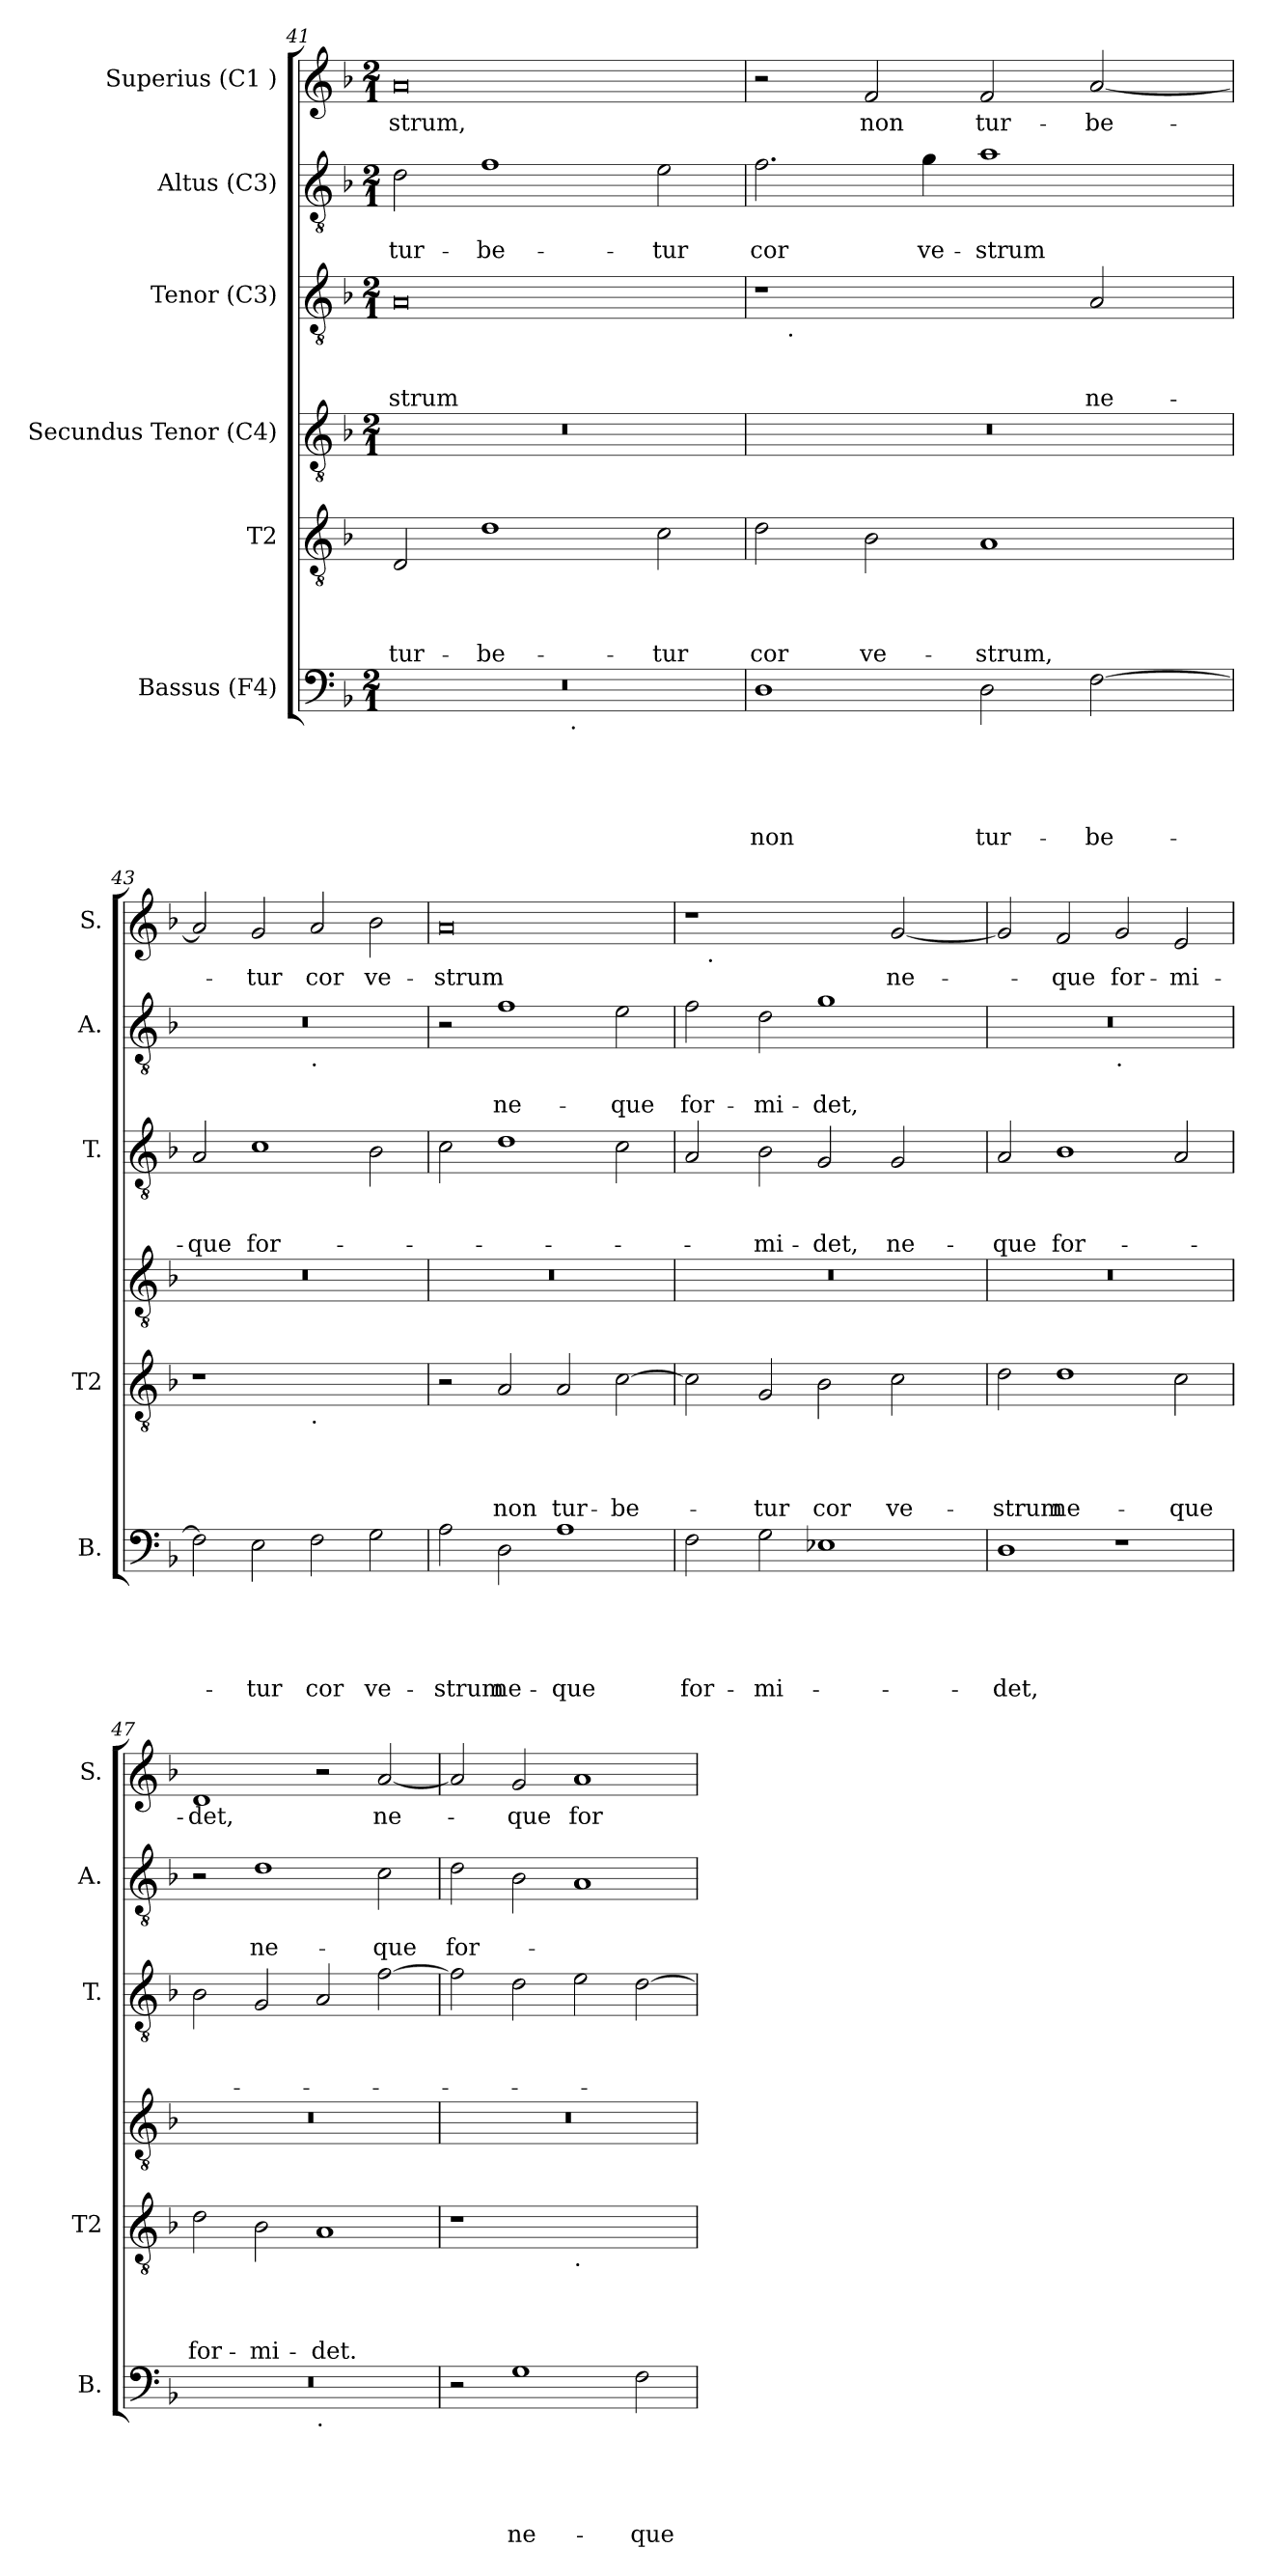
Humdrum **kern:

**kern	**text	**text	**text	**text	**text	**kern	**text	**text	**text	**text	**kern	**kern	**text	**text	**text	**kern	**text	**text	**kern	**text
*part6	*part6	*part6	*part6	*part6	*part6	*part5	*part5	*part5	*part5	*part5	*part4	*part3	*part3	*part3	*part3	*part2	*part2	*part2	*part1	*part1
*staff6	*staff6	*staff6	*staff6	*staff6	*staff6	*staff5	*staff5	*staff5	*staff5	*staff5	*staff4	*staff3	*staff3	*staff3	*staff3	*staff2	*staff2	*staff2	*staff1	*staff1
*I"Bassus (F4)	*	*	*	*	*	*I"T2	*	*	*	*	*I"Secundus Tenor (C4)	*I"Tenor (C3)	*	*	*	*I"Altus (C3)	*	*	*I"Superius (C1 )	*
*I'B.	*	*	*	*	*	*I'T2	*	*	*	*	*	*I'T.	*	*	*	*I'A.	*	*	*I'S.	*
!!LO:LB:g=z
*clefF4	*	*	*	*	*	*clefGv2	*	*	*	*	*clefGv2	*clefGv2	*	*	*	*clefGv2	*	*	*clefG2	*
*k[b-]	*	*	*	*	*	*k[b-]	*	*	*	*	*k[b-]	*k[b-]	*	*	*	*k[b-]	*	*	*k[b-]	*
*F:	*	*	*	*	*	*F:	*	*	*	*	*F:	*F:	*	*	*	*F:	*	*	*F:	*
*M2/1	*	*	*	*	*	*	*	*	*	*	*M2/1	*M2/1	*	*	*	*M2/1	*	*	*M2/1	*
=41	=41	=41	=41	=41	=41	=41	=41	=41	=41	=41	=41	=41	=41	=41	=41	=41	=41	=41	=41	=41
!	!	!	!	!	!	!	!	!	!	!LO:LY:b	!	!	!	!	!LO:LY:b	!	!	!LO:LY:b	!	!LO:LY:b
*^	*	*	*	*	*	*	*	*	*	*	*	*	*	*	*	*	*	*	*	*
0r	1ryy	.	.	.	.	.	2D/	.	.	.	tur-	0r	0A	.	.	-strum	2d\	.	tur-	0a	-strum,
!	!	!	!	!	!	!	!	!	!	!	!LO:LY:b	!	!	!	!	!	!	!	!LO:LY:b	!	!
.	.	.	.	.	.	.	1d	.	.	.	-be-	.	.	.	.	.	1f	.	-be-	.	.
!	!LO:TX:b:t=.	!	!	!	!	!	!	!	!	!	!	!	!	!	!	!	!	!	!	!	!
.	1ryy	.	.	.	.	.	.	.	.	.	.	.	.	.	.	.	.	.	.	.	.
!	!	!	!	!	!	!	!	!	!	!	!LO:LY:b	!	!	!	!	!	!	!	!LO:LY:b	!	!
.	.	.	.	.	.	.	2c\	.	.	.	-tur	.	.	.	.	.	2e\	.	-tur	.	.
=42	=42	=42	=42	=42	=42	=42	=42	=42	=42	=42	=42	=42	=42	=42	=42	=42	=42	=42	=42	=42	=42
!	!	!	!	!	!	!LO:LY:b	!	!	!	!	!LO:LY:b	!	!	!	!	!	!	!	!LO:LY:b	!	!
*v	*v	*	*	*	*	*	*	*	*	*	*	*	*^	*	*	*	*	*	*	*	*
1D	.	.	.	.	non	2d\	.	.	.	cor	0r	1r	16.ryy	.	.	.	2.f\	.	cor	2r	.
!	!	!	!	!	!	!	!	!	!	!	!	!	!LO:TX:b:t=.	!	!	!	!	!	!	!	!
.	.	.	.	.	.	.	.	.	.	.	.	.	1ryy	.	.	.	.	.	.	.	.
!	!	!	!	!	!	!	!	!	!	!LO:LY:b	!	!	!	!	!	!	!	!	!	!	!LO:LY:b
.	.	.	.	.	.	2B-\	.	.	.	ve-	.	.	.	.	.	.	.	.	.	2f/	non
!	!	!	!	!	!	!	!	!	!	!	!	!	!	!	!	!	!	!	!LO:LY:b	!	!
.	.	.	.	.	.	.	.	.	.	.	.	.	.	.	.	.	4g\	.	ve-	.	.
!	!	!	!	!	!LO:LY:b	!	!	!	!	!LO:LY:b	!	!	!	!	!	!	!	!	!LO:LY:b	!	!LO:LY:b
2D\	.	.	.	.	tur-	1A	.	.	.	-strum,	.	2ryy	.	.	.	.	1a	.	-strum	2f/	tur-
.	.	.	.	.	.	.	.	.	.	.	.	.	2ryy	.	.	.	.	.	.	.	.
!	!	!	!	!	!LO:LY:b	!	!	!	!	!	!	!	!	!	!	!LO:LY:b	!	!	!	!	!LO:LY:b
[>2F\	.	.	.	.	-be-	.	.	.	.	.	.	2A/	.	.	.	ne-	.	.	.	[<2a/	-be-
.	.	.	.	.	.	.	.	.	.	.	.	.	4ryy	.	.	.	.	.	.	.	.
.	.	.	.	.	.	.	.	.	.	.	.	.	8ryy	.	.	.	.	.	.	.	.
.	.	.	.	.	.	.	.	.	.	.	.	.	32ryy	.	.	.	.	.	.	.	.
=43	=43	=43	=43	=43	=43	=43	=43	=43	=43	=43	=43	=43	=43	=43	=43	=43	=43	=43	=43	=43	=43
!	!	!	!	!	!	!	!	!	!	!	!	!	!	!	!	!LO:LY:b	!	!	!	!	!
*	*	*	*	*	*	*	*	*	*	*	*	*v	*v	*	*	*	*^	*	*	*	*
2F\]	.	.	.	.	.	1r	.	.	.	.	0r	2A/	.	.	-que	0r	1ryy	.	.	2a/]	.
!	!	!	!	!	!LO:LY:b	!	!	!	!	!	!	!	!	!	!LO:LY:b	!	!	!	!	!	!LO:LY:b
2E\	.	.	.	.	-tur	.	.	.	.	.	.	1c	.	.	for-	.	.	.	.	2g/	-tur
!	!	!	!	!	!	!	!	!	!	!	!	!	!	!	!	!	!LO:TX:b:t=.	!	!	!	!
!	!	!	!	!	!	!LO:TX:b:t=.	!	!	!	!	!	!	!	!	!	!	!	!	!	!	!
!	!	!	!	!	!LO:LY:b	!	!	!	!	!	!	!	!	!	!	!	!	!	!	!	!LO:LY:b
2F\	.	.	.	.	cor	1ryy	.	.	.	.	.	.	.	.	.	.	1ryy	.	.	2a/	cor
!	!	!	!	!	!LO:LY:b	!	!	!	!	!	!	!	!	!	!	!	!	!	!	!	!LO:LY:b
2G\	.	.	.	.	ve-	.	.	.	.	.	.	2B-\	.	.	.	.	.	.	.	2b-\	ve-
=44	=44	=44	=44	=44	=44	=44	=44	=44	=44	=44	=44	=44	=44	=44	=44	=44	=44	=44	=44	=44	=44
!	!	!	!	!	!LO:LY:b	!	!	!	!	!	!	!	!	!	!	!	!	!	!	!	!LO:LY:b
*	*	*	*	*	*	*	*	*	*	*	*	*	*	*	*	*v	*v	*	*	*	*
2A\	.	.	.	.	-strum	2r	.	.	.	.	0r	2c\	.	.	.	2r	.	.	0a	-strum
!	!	!	!	!	!LO:LY:b	!	!	!	!	!LO:LY:b	!	!	!	!	!	!	!	!LO:LY:b	!	!
2D\	.	.	.	.	ne-	2A/	.	.	.	non	.	1d	.	.	.	1f	.	ne-	.	.
!	!	!	!	!	!LO:LY:b	!	!	!	!	!LO:LY:b	!	!	!	!	!	!	!	!	!	!
1A	.	.	.	.	-que	2A/	.	.	.	tur-	.	.	.	.	.	.	.	.	.	.
!	!	!	!	!	!	!	!	!	!	!LO:LY:b	!	!	!	!	!	!	!	!LO:LY:b	!	!
.	.	.	.	.	.	[<2c\	.	.	.	-be-	.	2c\	.	.	.	2e\	.	-que	.	.
!!LO:LB:g=z
=45	=45	=45	=45	=45	=45	=45	=45	=45	=45	=45	=45	=45	=45	=45	=45	=45	=45	=45	=45	=45
!	!	!	!	!	!LO:LY:b	!	!	!	!	!	!	!	!	!	!	!	!	!LO:LY:b	!	!
*	*	*	*	*	*	*	*	*	*	*	*	*	*	*	*	*	*	*	*^	*
2F\	.	.	.	.	for-	2c\]	.	.	.	.	0r	2A/	.	.	.	2f\	.	for-	1r	16.ryy	.
!	!	!	!	!	!	!	!	!	!	!	!	!	!	!	!	!	!	!	!	!LO:TX:b:t=.	!
.	.	.	.	.	.	.	.	.	.	.	.	.	.	.	.	.	.	.	.	1ryy	.
!	!	!	!	!	!LO:LY:b	!	!	!	!	!LO:LY:b	!	!	!	!	!LO:LY:b	!	!	!LO:LY:b	!	!	!
2G\	.	.	.	.	-mi-	2G/	.	.	.	-tur	.	2B-\	.	.	-mi-	2d\	.	-mi-	.	.	.
!	!	!	!	!	!	!	!	!	!	!LO:LY:b	!	!	!	!	!LO:LY:b	!	!	!LO:LY:b	!	!	!
1E-X	.	.	.	.	.	2B-\	.	.	.	cor	.	2G/	.	.	-det,	1g	.	-det,	2ryy	.	.
.	.	.	.	.	.	.	.	.	.	.	.	.	.	.	.	.	.	.	.	2ryy	.
!	!	!	!	!	!	!	!	!	!	!LO:LY:b	!	!	!	!	!LO:LY:b	!	!	!	!	!	!LO:LY:b
.	.	.	.	.	.	2c\	.	.	.	ve-	.	2G/	.	.	ne-	.	.	.	[<2g/	.	ne-
.	.	.	.	.	.	.	.	.	.	.	.	.	.	.	.	.	.	.	.	4ryy	.
.	.	.	.	.	.	.	.	.	.	.	.	.	.	.	.	.	.	.	.	8ryy	.
.	.	.	.	.	.	.	.	.	.	.	.	.	.	.	.	.	.	.	.	32ryy	.
=46	=46	=46	=46	=46	=46	=46	=46	=46	=46	=46	=46	=46	=46	=46	=46	=46	=46	=46	=46	=46	=46
!	!	!	!	!	!LO:LY:b	!	!	!	!	!LO:LY:b	!	!	!	!	!LO:LY:b	!	!	!	!	!	!
*	*	*	*	*	*	*	*	*	*	*	*	*	*	*	*	*^	*	*	*v	*v	*
1D	.	.	.	.	-det,	2d\	.	.	.	-strum	0r	2A/	.	.	-que	0r	1ryy	.	.	2g/]	.
!	!	!	!	!	!	!	!	!	!	!LO:LY:b	!	!	!	!	!LO:LY:b	!	!	!	!	!	!LO:LY:b
.	.	.	.	.	.	1d	.	.	.	ne-	.	1B-	.	.	for-	.	.	.	.	2f/	-que
!	!	!	!	!	!	!	!	!	!	!	!	!	!	!	!	!	!LO:TX:b:t=.	!	!	!	!
!	!	!	!	!	!	!	!	!	!	!	!	!	!	!	!	!	!	!	!	!	!LO:LY:b
1r	.	.	.	.	.	.	.	.	.	.	.	.	.	.	.	.	1ryy	.	.	2g/	for-
!	!	!	!	!	!	!	!	!	!	!LO:LY:b	!	!	!	!	!	!	!	!	!	!	!LO:LY:b
.	.	.	.	.	.	2c\	.	.	.	-que	.	2A/	.	.	.	.	.	.	.	2e/	-mi-
=47	=47	=47	=47	=47	=47	=47	=47	=47	=47	=47	=47	=47	=47	=47	=47	=47	=47	=47	=47	=47	=47
!	!	!	!	!	!	!	!	!	!	!LO:LY:b	!	!	!	!	!	!	!	!	!	!	!LO:LY:b
*^	*	*	*	*	*	*	*	*	*	*	*	*	*	*	*	*v	*v	*	*	*	*
0r	1ryy	.	.	.	.	.	2d\	.	.	.	for-	0r	2B-\	.	.	.	2r	.	.	1d	-det,
!	!	!	!	!	!	!	!	!	!	!	!LO:LY:b	!	!	!	!	!	!	!	!LO:LY:b	!	!
.	.	.	.	.	.	.	2B-\	.	.	.	-mi-	.	2G/	.	.	.	1d	.	ne-	.	.
!	!LO:TX:b:t=.	!	!	!	!	!	!	!	!	!	!	!	!	!	!	!	!	!	!	!	!
!	!	!	!	!	!	!	!	!	!	!	!LO:LY:b	!	!	!	!	!	!	!	!	!	!
.	1ryy	.	.	.	.	.	1A	.	.	.	-det.	.	2A/	.	.	.	.	.	.	2r	.
!	!	!	!	!	!	!	!	!	!	!	!	!	!	!	!	!	!	!	!LO:LY:b	!	!LO:LY:b
.	.	.	.	.	.	.	.	.	.	.	.	.	[>2f\	.	.	.	2c\	.	-que	[<2a/	ne-
=48	=48	=48	=48	=48	=48	=48	=48	=48	=48	=48	=48	=48	=48	=48	=48	=48	=48	=48	=48	=48	=48
!	!	!	!	!	!	!	!	!	!	!	!	!	!	!	!	!	!	!	!LO:LY:b	!	!
*v	*v	*	*	*	*	*	*	*	*	*	*	*	*	*	*	*	*	*	*	*	*
2r	.	.	.	.	.	1r	.	.	.	.	0r	2f\]	.	.	.	2d\	.	for-	2a/]	.
!	!	!	!	!	!LO:LY:b	!	!	!	!	!	!	!	!	!	!	!	!	!	!	!LO:LY:b
1G	.	.	.	.	ne-	.	.	.	.	.	.	2d\	.	.	.	2B-\	.	.	2g/	-que
!	!	!	!	!	!	!LO:TX:b:t=.	!	!	!	!	!	!	!	!	!	!	!	!	!	!
!	!	!	!	!	!	!	!	!	!	!	!	!	!	!	!	!	!	!	!	!LO:LY:b
.	.	.	.	.	.	1ryy	.	.	.	.	.	2e\	.	.	.	1A	.	.	1a	for-
!	!	!	!	!	!LO:LY:b	!	!	!	!	!	!	!	!	!	!	!	!	!	!	!
2F\	.	.	.	.	-que	.	.	.	.	.	.	[>2d\	.	.	.	.	.	.	.	.
=	=	=	=	=	=	=	=	=	=	=	=	=	=	=	=	=	=	=	=	=
*-	*-	*-	*-	*-	*-	*-	*-	*-	*-	*-	*-	*-	*-	*-	*-	*-	*-	*-	*-	*-
